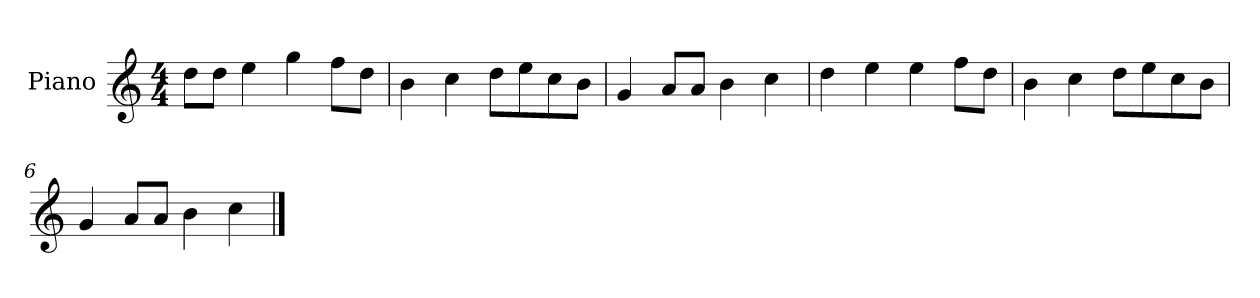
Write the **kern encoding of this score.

**kern
*part1
*staff1
*I"Piano
*I'P-no
*clefG2
*k[]
*M4/4
*MM90
=1
8dd\L
8dd\J
4ee\
4gg\
8ff\L
8dd\J
=2
4b\
4cc\
8dd\L
8ee\
8cc\
8b\J
=3
4g/
8a/L
8a/J
4b\
4cc\
=4
4dd\
4ee\
4ee\
8ff\L
8dd\J
=5
4b\
4cc\
8dd\L
8ee\
8cc\
8b\J
=6
4g/
8a/L
8a/J
4b\
4cc\
==
*-
